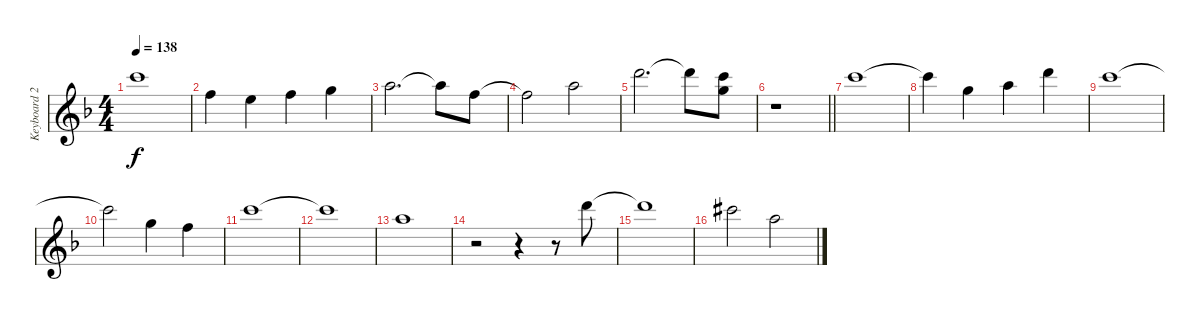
\track ("Keyboard 2" "Keyboard 2") {instrument glockenspiel}
\staff {score}
\tuning (E4 B3 G3 D3 A2 E2) {hide}
\ts (4 4)
\tempo 138
\clef g2
\ks f
20.1{t}.1{dy f} |
13.1.4 12.1.4 13.1.4 15.1.4 |
17.1.2{d} 17.1{t}.8 18.2.8 |
18.2{t}.2 17.1.2 |
22.1.2{d} 22.1{t}.8 (20.1 20.2).8 |
\barLineRight lightlight
r.1 |
20.1.1 |
20.1{t}.4 20.2.4 17.1.4 22.1.4 |
20.1.1 |
20.1{t}.2 20.2.4 18.2.4 |
20.1.1 |
20.1{t}.1 |
17.1.1 |
r.2 r.4 r.8 22.1.8 |
22.1{t}.1 |
21.1{acc #}.2 22.2.2
